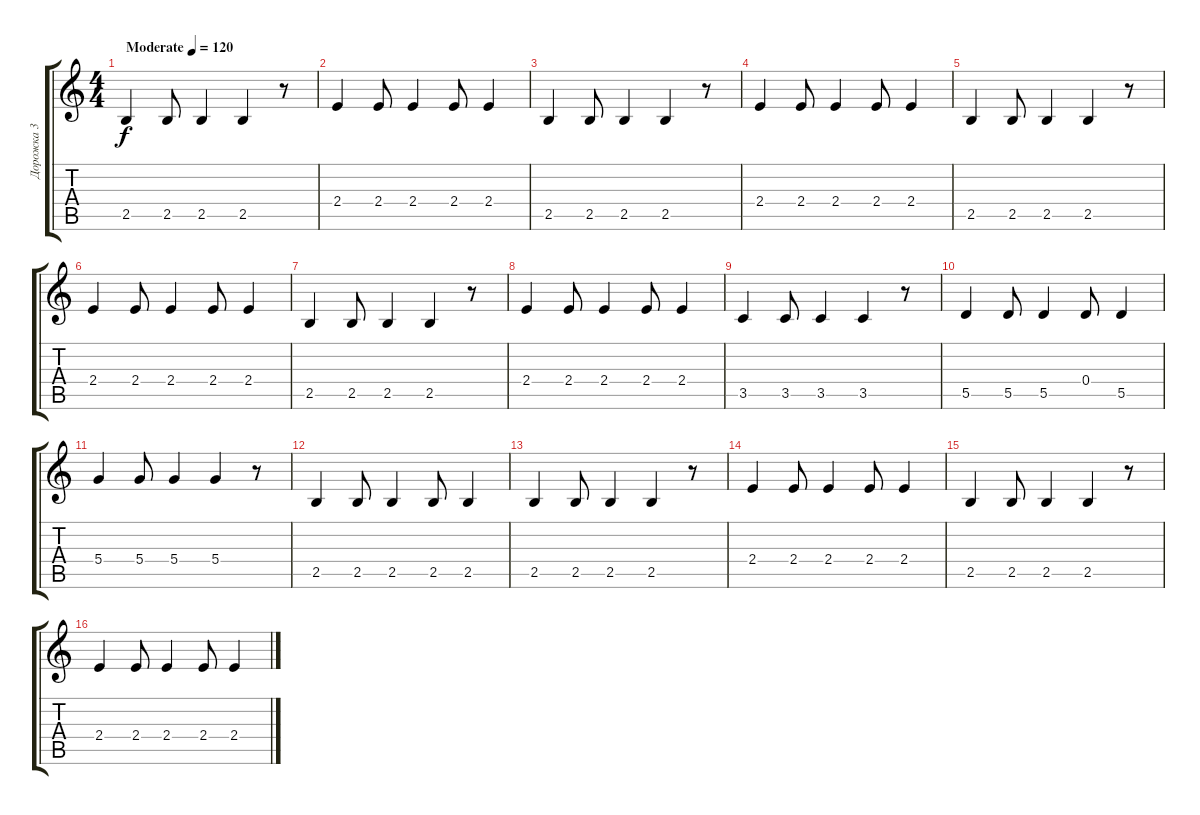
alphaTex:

\track ("Дорожка 3" "Дорожка 3") {instrument electricbassfinger}
\staff {score tabs}
\tuning (E4 B3 G3 D3 A2 E2) {hide}
\ts (4 4)
\tempo (120 "Moderate")
\clef g2
\ks c
2.5.4{dy f instrument electricbassfinger} 2.5.8 2.5.4 2.5.4 r.8 |
2.4.4 2.4.8 2.4.4 2.4.8 2.4.4 |
2.5.4 2.5.8 2.5.4 2.5.4 r.8 |
2.4.4 2.4.8 2.4.4 2.4.8 2.4.4 |
2.5.4 2.5.8 2.5.4 2.5.4 r.8 |
2.4.4 2.4.8 2.4.4 2.4.8 2.4.4 |
2.5.4 2.5.8 2.5.4 2.5.4 r.8 |
2.4.4 2.4.8 2.4.4 2.4.8 2.4.4 |
3.5.4 3.5.8 3.5.4 3.5.4 r.8 |
5.5.4 5.5.8 5.5.4 0.4.8 5.5.4 |
5.4.4 5.4.8 5.4.4 5.4.4 r.8 |
2.5.4 2.5.8 2.5.4 2.5.8 2.5.4 |
2.5.4 2.5.8 2.5.4 2.5.4 r.8 |
2.4.4 2.4.8 2.4.4 2.4.8 2.4.4 |
2.5.4 2.5.8 2.5.4 2.5.4 r.8 |
2.4.4 2.4.8 2.4.4 2.4.8 2.4.4
